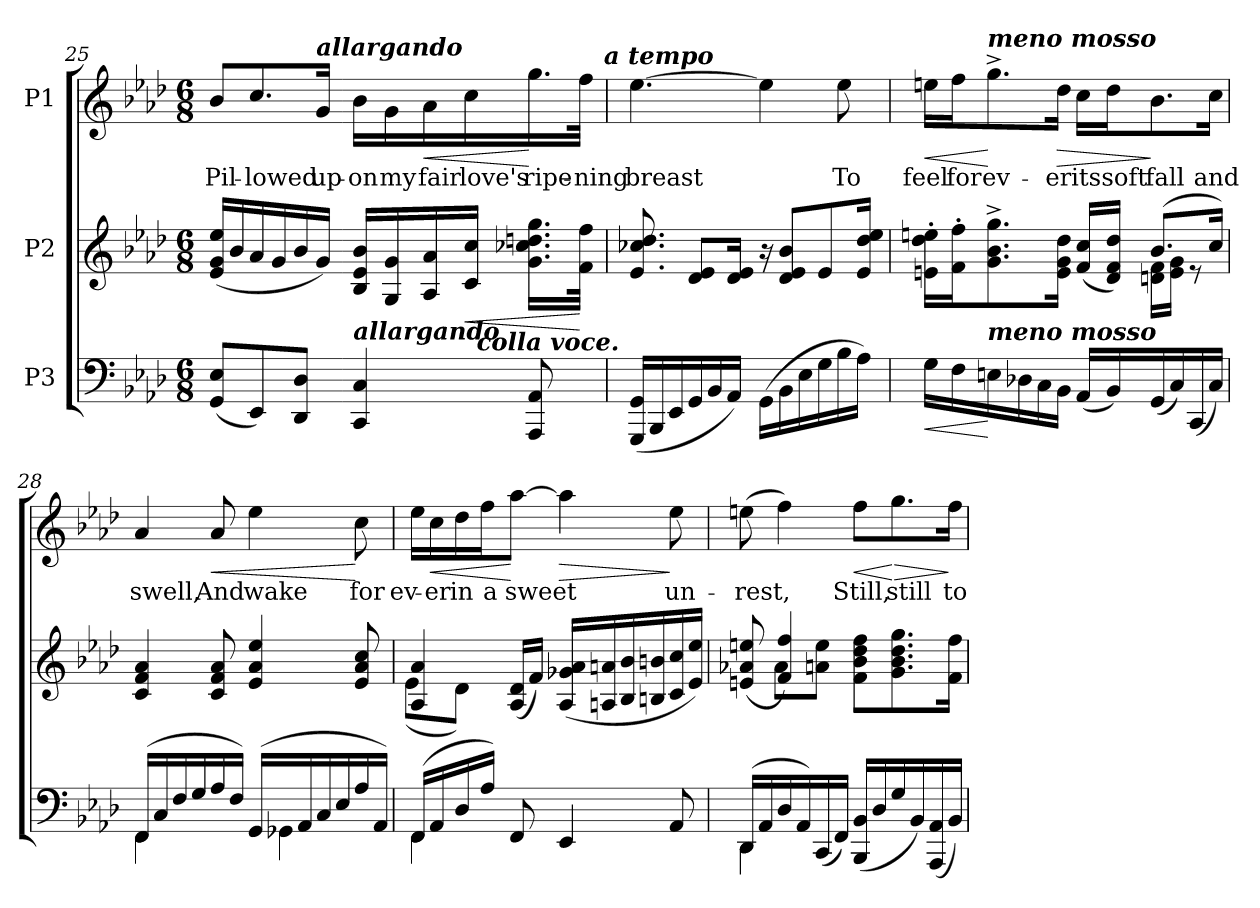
**kern	**dynam	**kern	**dynam	**kern	**text	**dynam
*part3	*part3	*part2	*part2	*part1	*part1	*part1
*staff3	*staff3	*staff2	*staff2	*staff1	*staff1	*staff1
*I"P3	*	*I"P2	*	*I"P1	*	*
!!LO:PB:g=z
*clefF4	*	*clefG2	*	*clefG2	*	*
*k[b-e-a-d-]	*	*k[b-e-a-d-]	*	*k[b-e-a-d-]	*	*
*A-:	*	*A-:	*	*A-:	*	*
*M6/8	*	*M6/8	*	*M6/8	*	*
=25	=25	=25	=25	=25	=25	=25
!	!	!	!	!	!LO:LY:b:color=#000000	!
*^	*	*	*	*^	*	*
(8GGi/ 8E-iL	2ryy	.	(16e-i/ 16gi 16ee-iLL	.	8b-i/L	2ryy	Pil-	.
.	.	.	16b-i/	.	.	.	.	.
!	!	!	!	!	!	!	!LO:LY:b:color=#000000	!
8EE-i/)	.	.	16a-i/	.	8.cci/	.	-lowed	.
.	.	.	16gi/	.	.	.	.	.
8DD-i/ 8D-iJ	.	.	16b-i/	.	.	.	.	.
*	*	*	*	*	*MM75	*	*	*
!	!	!	!	!	!LO:TX:a:Bi:t=allargando	!	!	!
!	!	!	!	!	!	!	!LO:LY:b:color=#000000	!
.	.	.	16gi/JJ)	.	16gi/Jk	.	up-	.
!LO:TX:a:Bi:t=allargando	!	!	!	!	!	!	!	!
!	!	!	!	!	!	!	!LO:LY:b:color=#000000	!
4CCi/ 4Ci	.	.	16B-i/ 16e-i 16b-iLL	.	16b-i\LL	.	-on	.
!	!	!	!	!	!	!	!LO:LY:b:color=#000000	!
.	.	.	16Gi/ 16gi	.	16gi\	.	my	.
!	!	!	!	!	!	!	!LO:LY:b:color=#000000	!LO:HP:b
.	16ryy	.	16A-i/ 16a-i	.	16a-i\	8ryy	fair	<
!	!	!	!	!LO:HP:b	!	!	!	!
!	!	!	!	!	!	!	!LO:LY:b:color=#000000	!
.	64.ryy	.	16ci/ 16cciJJ	<	16cci\	.	love's	.
!	!LO:TX:a:Bi:t=colla voce.	!	!	!	!	!	!	!
.	8ryy	.	.	.	.	.	.	.
!	!	!	!	!	!	!	!LO:LY:b:color=#000000	!
8AAA-i/ 8AA-i	.	.	16.gi\ 16.cc-Xi 16.ddni 16.ggiLL	.	16.ggi\	16ryy	ripe-	[
.	.	.	.	.	.	32ryy	.	.
.	32ryy	.	.	.	.	.	.	.
!	!	!	!	!	!	!	!LO:LY:b:color=#000000	!
.	.	.	32fi\ 32ffiJJk	[	32ffi\JJk	64ryy	-ning	.
.	.	.	.	.	.	128...ryy	.	.
.	128ryy	.	.	.	.	.	.	.
!	!	!	!	!	!	!LO:TX:a:Bi:t=a tempo	!	!
.	.	.	.	.	.	1024ryy	.	.
*v	*v	*	*	*	*v	*v	*	*
=26	=26	=26	=26	=26	=26	=26
*	*	*	*	*MM80	*	*
*^	*	*	*	*^	*	*
!LO:TX:a:Bi:t=a tempo	!	!	!	!	!	!	!	!
!	!	!	!	!	!	!	!LO:LY:b:color=#000000	!
*v	*v	*	*	*	*v	*v	*	*
(16GGGi/ 16GGiLL	.	8.e-i/ 8.cc-Xi 8.dd-i	.	[4.ee-i\	breast	.
16BBB-i/	.	.	.	.	.	.
16EE-i/	.	.	.	.	.	.
16GGi/	.	8d-i/ 8e-iL	.	.	.	.
16BB-i/	.	.	.	.	.	.
16AA-i/JJ)	.	16d-i/ 16e-iJk	.	.	.	.
(16GGi\LL	.	16r	.	4ee-i\]	.	.
16BB-i\	.	8d-i/ 8e-i 8b-iL	.	.	.	.
16E-i\	.	.	.	.	.	.
16Gi\	.	8e-i/	.	.	.	.
!	!	!	!	!	!LO:LY:b:color=#000000	!
16B-i\	.	.	.	8ee-i\	To	.
16A-i\JJ)	.	16e-i/ 16dd-i 16ee-iJk	.	.	.	.
!!LO:LB:g=z
=27	=27	=27	=27	=27	=27	=27
!	!LO:HP:b	!	!	!	!	!
*	*	*^	*	*	*	*
!	!	!	!	!	!	!LO:LY:b:color=#000000	!LO:HP:b
16Gi\LL	<	16eni\' 16dd-i' 16eeni'LL	4.ryy	.	16eeni\LL	feel	<
!	!	!	!	!	!	!LO:LY:b:color=#000000	!
16Fi\	.	16fi\' 16ffi'J	.	.	16ffi\J	for	.
!	!	!	!	!	!LO:TX:a:Bi:t=meno mosso	!	!
!LO:TX:a:Bi:t=meno mosso	!	!	!	!	!	!	!
!	!	!	!	!	!	!LO:LY:b:color=#000000	!
16Eni\	[	8.gi\^ 8.b-i^ 8.ggi^	.	.	8.gg^i\	ev-	[
16D-Xi\	.	.	.	.	.	.	.
16Ci\	.	.	.	.	.	.	.
!	!	!	!	!	!	!LO:LY:b:color=#000000	!LO:HP:b
16BB-i\JJ	.	16ei\ 16gi 16dd-iJk	.	.	16dd-i\Jk	-er	>
!	!	!	!	!	!	!LO:LY:b:color=#000000	!
(16AA-i/LL	.	(16fi/ 16cciLL	8ryy	.	16cci\LL	its	.
!	!	!	!	!	!	!LO:LY:b:color=#000000	!
16BB-i/)	.	16d-i/ 16fi 16dd-iJJ)	.	.	16dd-i\J	soft	.
!	!	!	!	!	!	!LO:LY:b:color=#000000	!
(16GGi/	.	(8.b-i/L	16dni\ 16fiLL	.	8.b-i\	fall	]
16Ci/)	.	.	16ei\ 16giJJ	.	.	.	.
(16CCi/	.	.	8r	.	.	.	.
!	!	!	!	!	!	!LO:LY:b:color=#000000	!
16Ci/JJ)	.	16cci/Jk)	.	.	16cci\Jk	and	.
*	*	*v	*v	*	*	*	*
=28	=28	=28	=28	=28	=28	=28
*^	*	*	*	*	*	*
!	!	!	!	!	!	!LO:LY:b:color=#000000	!
(16FFi/LL	4FFi\	.	4ci/ 4fi 4a-i	.	4a-i/	swell,	.
16Ci/	.	.	.	.	.	.	.
16Fi/	.	.	.	.	.	.	.
16Gi/	.	.	.	.	.	.	.
!	!	!	!	!	!	!LO:LY:b:color=#000000	!LO:HP:b
16A-i/	8ryy	.	8ci/ 8fi 8a-i	.	8a-i/	And	<
16Fi/JJ)	.	.	.	.	.	.	.
!	!	!	!	!	!	!LO:LY:b:color=#000000	!
(16GGi/LL	4GG-Xi\	.	4e-i/ 4a-i 4ee-i	.	4ee-i\	wake	.
16AA-i/	.	.	.	.	.	.	.
16Ci/	.	.	.	.	.	.	.
16E-i/	.	.	.	.	.	.	.
!	!	!	!	!	!	!LO:LY:b:color=#000000	!
16A-i/	8ryy	.	8e-i/ 8a-i 8cci	.	8cci\	for	[
16AA-i/JJ)	.	.	.	.	.	.	.
!!LO:LB:g=z
=29	=29	=29	=29	=29	=29	=29	=29
*	*	*	*^	*	*	*	*
!	!	!	!	!	!	!	!LO:LY:b:color=#000000	!
(16FFi/LL	4FFi\	.	4A-i/ 4a-i	(8e-i\L	.	16ee-i\LL	ev-	.
!	!	!	!	!	!	!	!LO:LY:b:color=#000000	!LO:HP:b
16AA-i/	.	.	.	.	.	16cci\	-er	<
!	!	!	!	!	!	!	!LO:LY:b:color=#000000	!
16D-i/	.	.	.	8d-i\J)	.	16dd-i\	in	.
!	!	!	!	!	!	!	!LO:LY:b:color=#000000	!
16A-i/JJ)	.	.	.	.	.	16ffi\J	a	.
!	!	!	!	!	!	!	!LO:LY:b:color=#000000	!
8FFi/	8ryy	.	(16A-i/ 16d-iLL	8ryy	.	[8aa-i\J	sweet	[
.	.	.	16fi/JJ)	.	.	.	.	.
!	!	!	!	!	!	!	!	!LO:HP:b
4EE-i/	4.ryy	.	(16A-i/ 16g-Xi 16a-iLL	4.ryy	.	4aa-i\]	.	>
.	.	.	16Ani/ 16ani	.	.	.	.	.
.	.	.	16B-i/ 16b-i	.	.	.	.	.
.	.	.	16Bni/ 16bni	.	.	.	.	.
!	!	!	!	!	!	!	!LO:LY:b:color=#000000	!
8AA-i/	.	.	16ci/ 16cci	.	.	8ee-i\	un-	]
.	.	.	16e-i/ 16ee-iJJ)	.	.	.	.	.
=30	=30	=30	=30	=30	=30	=30	=30	=30
!	!	!	!	!	!	!	!LO:LY:b:color=#000000	!
(16DD-i/LL	4DD-i\	.	(8eni/ 8a-Xi 8eeni	8ryy	.	(8eeni\	-rest,	.
16AA-i/	.	.	.	.	.	.	.	.
16D-i/	.	.	4fi/ 4ffi)	8a-i\L	.	4ffi\)	.	.
16AA-i/)	.	.	.	.	.	.	.	.
(16CCi/	8ryy	.	.	8ani\ 8eeiJ	.	.	.	.
16FFi/JJ)	.	.	.	.	.	.	.	.
!	!	!	!	!	!	!	!LO:LY:b:color=#000000	!LO:HP:b
(16BBB-i/ 16BB-iLL	4.ryy	.	8fi\ 8b-i 8dd-i 8ffiL	4.ryy	.	8ffi\L	Still,	<
16D-i/	.	.	.	.	.	.	.	.
!	!	!	!	!	!	!	!LO:LY:b:color=#000000	!LO:HP:n=1:b
16Gi/	.	.	8.gi\ 8.b-i 8.dd-i 8.ggi	.	.	8.ggi\	still	[ >
16BB-i/)	.	.	.	.	.	.	.	.
(16AAA-i/ 16AA-i	.	.	.	.	.	.	.	.
!	!	!	!	!	!	!	!LO:LY:b:color=#000000	!
16BB-i/JJ)	.	.	16fi\ 16ffiJk	.	.	16ffi\Jk	to	]
*v	*v	*	*	*	*	*	*	*
*	*	*v	*v	*	*	*	*
=	=	=	=	=	=	=
*-	*-	*-	*-	*-	*-	*-
